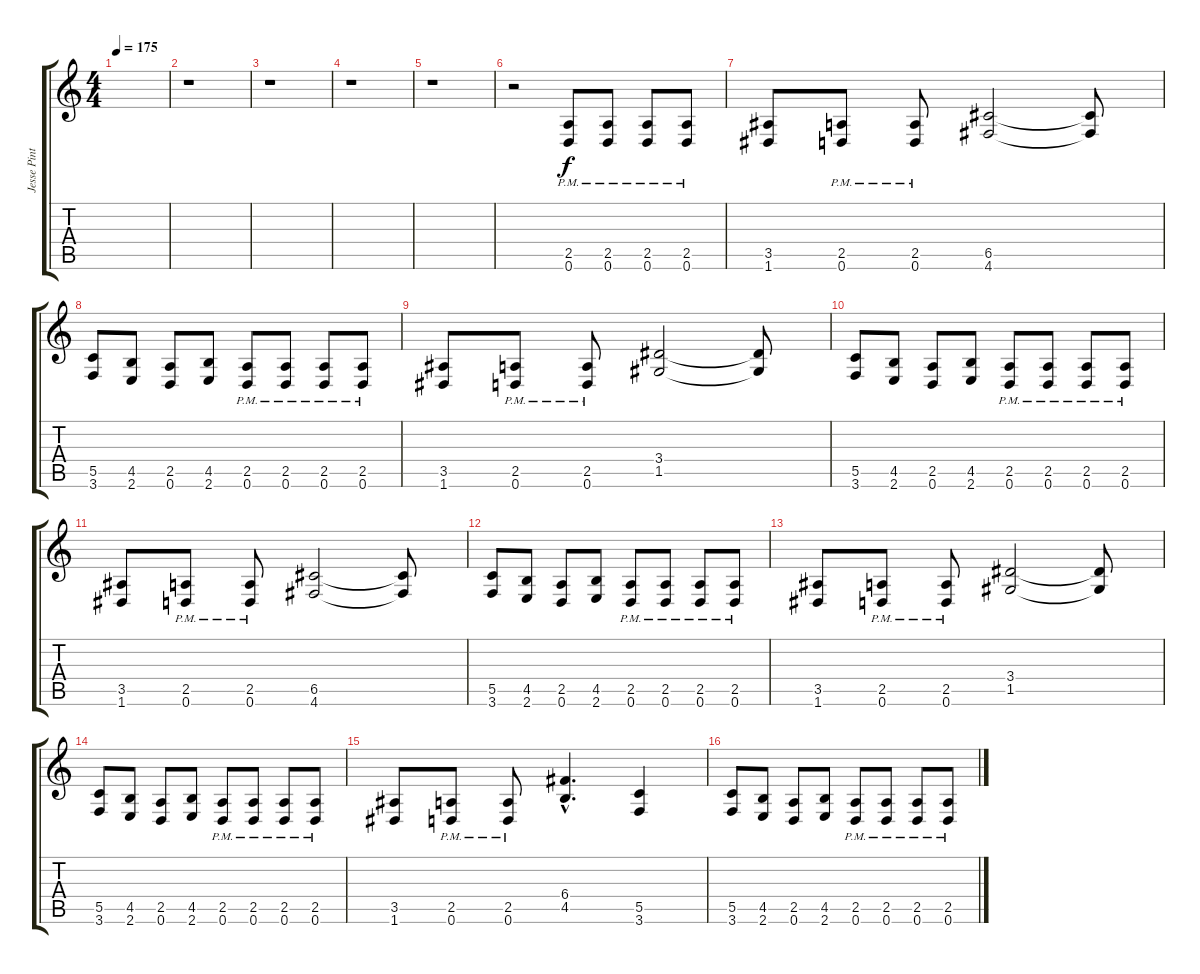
\track ("Jesse Pintado (Guitar 2)" "Jesse Pint") {instrument distortionguitar}
\staff {score tabs}
\tuning (D4 A3 F3 C3 G2 D2) {hide}
\ts (4 4)
\tempo 175
\clef g2
\ks c
|
r.1 |
r.1 |
r.1 |
r.1 |
r.2 (2.5{pm} 0.6).8 (2.5{pm} 0.6).8 (2.5{pm} 0.6).8 (2.5{pm} 0.6).8 |
(3.5 1.6).8 (2.5{pm} 0.6).8 (2.5{pm} 0.6).8 (6.5 4.6).2 (6.5{t} 4.6{t}).8 |
(5.5 3.6).8 (4.5 2.6).8 (2.5 0.6).8 (4.5 2.6).8 (2.5{pm} 0.6).8 (2.5{pm} 0.6).8 (2.5{pm} 0.6).8 (2.5{pm} 0.6).8 |
(3.5 1.6).8 (2.5{pm} 0.6).8 (2.5{pm} 0.6).8 (3.4 1.5).2 (3.4{t} 1.5{t}).8 |
(5.5 3.6).8 (4.5 2.6).8 (2.5 0.6).8 (4.5 2.6).8 (2.5{pm} 0.6).8 (2.5{pm} 0.6).8 (2.5{pm} 0.6).8 (2.5{pm} 0.6).8 |
(3.5 1.6).8 (2.5{pm} 0.6).8 (2.5{pm} 0.6).8 (6.5 4.6).2 (6.5{t} 4.6{t}).8 |
(5.5 3.6).8 (4.5 2.6).8 (2.5 0.6).8 (4.5 2.6).8 (2.5{pm} 0.6).8 (2.5{pm} 0.6).8 (2.5{pm} 0.6).8 (2.5{pm} 0.6).8 |
(3.5 1.6).8 (2.5{pm} 0.6).8 (2.5{pm} 0.6).8 (3.4 1.5).2 (3.4{t} 1.5{t}).8 |
(5.5 3.6).8 (4.5 2.6).8 (2.5 0.6).8 (4.5 2.6).8 (2.5{pm} 0.6).8 (2.5{pm} 0.6).8 (2.5{pm} 0.6).8 (2.5{pm} 0.6).8 |
(3.5 1.6).8 (2.5{pm} 0.6).8 (2.5{pm} 0.6).8 (6.4{hac} 4.5{hac}).4{d} (5.5 3.6).4 |
(5.5 3.6).8 (4.5 2.6).8 (2.5 0.6).8 (4.5 2.6).8 (2.5{pm} 0.6).8 (2.5{pm} 0.6).8 (2.5{pm} 0.6).8 (2.5{pm} 0.6).8
